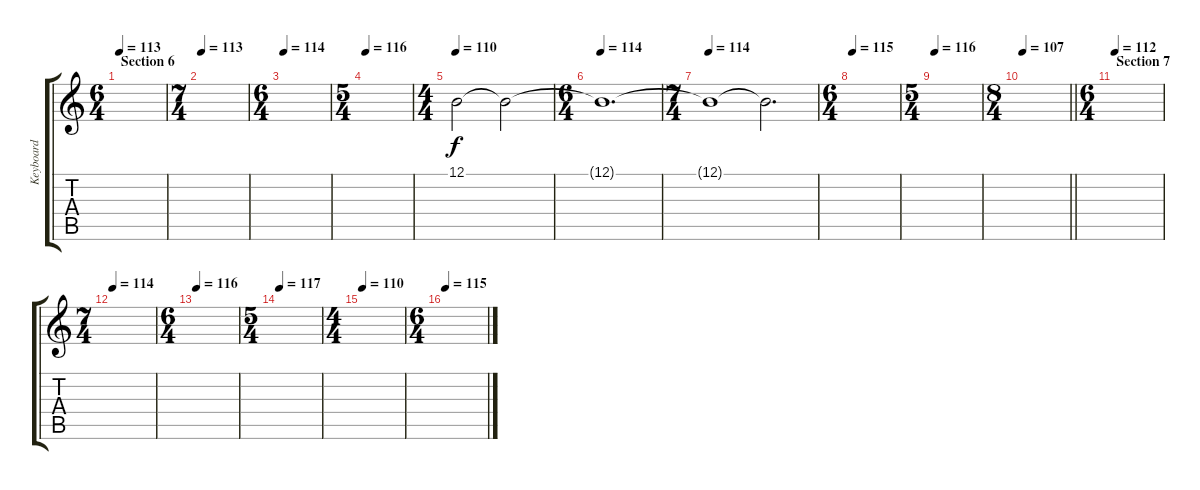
\track ("Keyboard" "Keyboard") {instrument pad2warm}
\staff {score tabs}
\tuning (B3 Ab3 E3 B2 Gb2 B1) {hide}
\ts (6 4)
\section ("" "Section 6")
\tempo 113
\clef g2
\ks c
|
\ts (7 4)
\tempo 113
|
\ts (6 4)
\tempo 114
|
\ts (5 4)
\tempo 116
|
\ts (4 4)
\tempo 110
12.1.2{volume 10} 12.1{t}.2{volume 0} |
\ts (6 4)
\tempo 114
12.1{t}.1{d} |
\ts (7 4)
\tempo 114
12.1{t}.1 12.1{t}.2{d} |
\ts (6 4)
\tempo 115
|
\ts (5 4)
\tempo 116
|
\ts (8 4)
\tempo 107
\barLineRight lightlight
|
\ts (6 4)
\section ("" "Section 7")
\tempo 112
|
\ts (7 4)
\tempo 114
|
\ts (6 4)
\tempo 116
|
\ts (5 4)
\tempo 117
|
\ts (4 4)
\tempo 110
|
\ts (6 4)
\tempo 115
